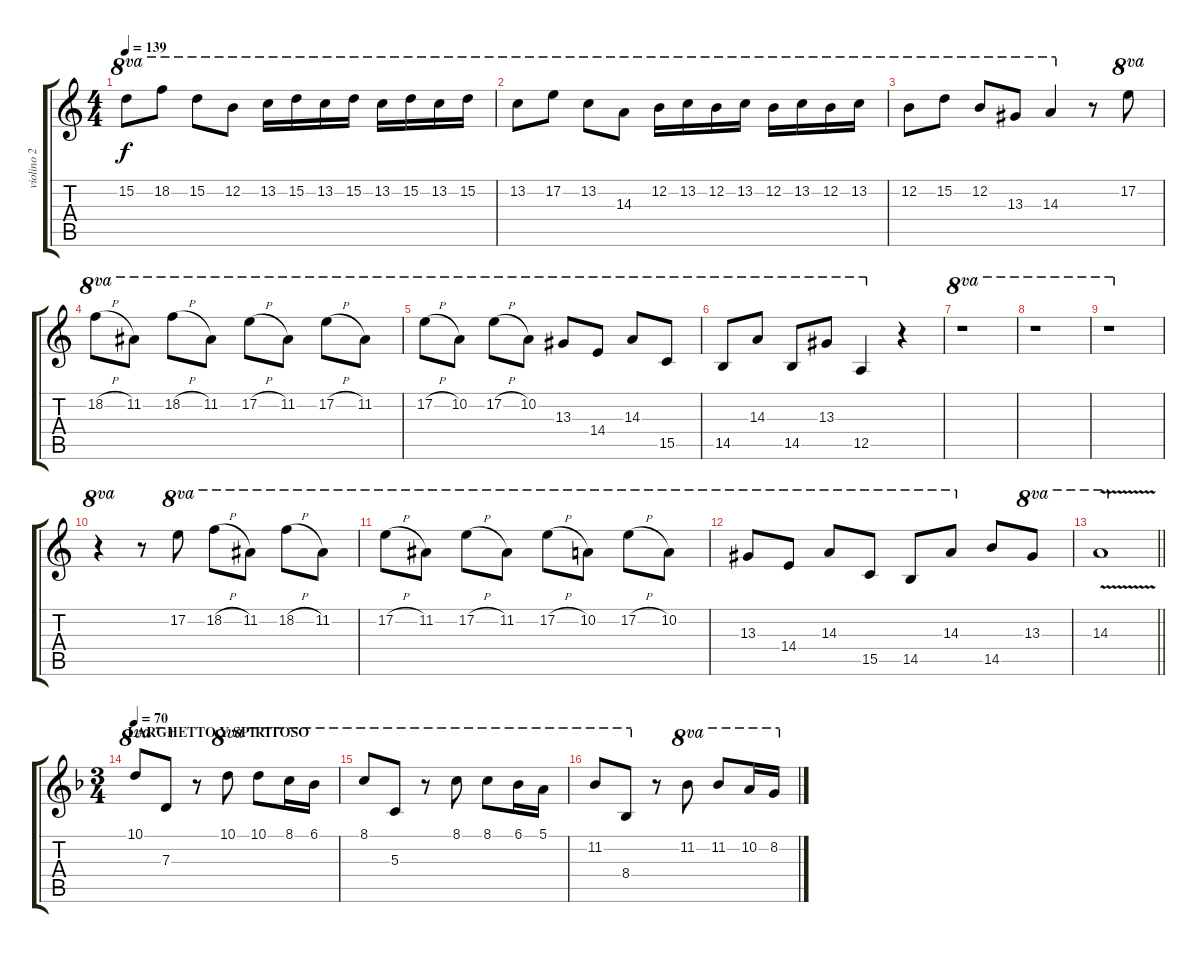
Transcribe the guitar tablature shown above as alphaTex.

\track ("violino 2" "violino 2") {instrument overdrivenguitar}
\staff {score tabs}
\tuning (E4 B3 G3 D3 A2 E2) {hide}
\ts (4 4)
\tempo 139
\clef g2
\ks aminor
15.2.8{ot 8va dy f} 18.2.8{ot 8va} 15.2.8{ot 8va} 12.2.8{ot 8va} 13.2.16{ot 8va} 15.2.16{ot 8va} 13.2.16{ot 8va} 15.2.16{ot 8va} 13.2.16{ot 8va} 15.2.16{ot 8va} 13.2.16{ot 8va} 15.2.16{ot 8va} |
13.2.8{ot 8va} 17.2.8{ot 8va} 13.2.8{ot 8va} 14.3.8{ot 8va} 12.2.16{ot 8va} 13.2.16{ot 8va} 12.2.16{ot 8va} 13.2.16{ot 8va} 12.2.16{ot 8va} 13.2.16{ot 8va} 12.2.16{ot 8va} 13.2.16{ot 8va} |
12.2.8{ot 8va} 15.2.8{ot 8va} 12.2.8{ot 8va} 13.3.8{ot 8va} 14.3.4{ot 8va} r.8 17.2.8{ot 8va} |
18.2{h}.8{ot 8va} 11.2.8{ot 8va} 18.2{h}.8{ot 8va} 11.2.8{ot 8va} 17.2{h}.8{ot 8va} 11.2.8{ot 8va} 17.2{h}.8{ot 8va} 11.2.8{ot 8va} |
17.2{h}.8{ot 8va} 10.2.8{ot 8va} 17.2{h}.8{ot 8va} 10.2.8{ot 8va} 13.3.8{ot 8va} 14.4.8{ot 8va} 14.3.8{ot 8va} 15.5.8{ot 8va} |
14.5.8{ot 8va} 14.3.8{ot 8va} 14.5.8{ot 8va} 13.3.8{ot 8va} 12.5.4{ot 8va} r.4 |
r.1{ot 8va} |
r.1{ot 8va} |
r.1{ot 8va} |
r.4{ot 8va} r.8 17.2.8{ot 8va} 18.2{h}.8{ot 8va} 11.2.8{ot 8va} 18.2{h}.8{ot 8va} 11.2.8{ot 8va} |
17.2{h}.8{ot 8va} 11.2.8{ot 8va} 17.2{h}.8{ot 8va} 11.2.8{ot 8va} 17.2{h}.8{ot 8va} 10.2.8{ot 8va} 17.2{h}.8{ot 8va} 10.2.8{ot 8va} |
13.3.8{ot 8va} 14.4.8{ot 8va} 14.3.8{ot 8va} 15.5.8{ot 8va} 14.5.8{ot 8va} 14.3.8{ot 8va} 14.5.8 13.3.8{ot 8va} |
\barLineRight lightlight
14.3{v}.1{ot 8va} |
\ts (3 4)
\section ("" "LARGHETTO Y SPIRITOSO")
\tempo 70
\ks dminor
10.1.8{ot 8va} 7.3.8{ot 8va} r.8 10.1.8{ot 8va} 10.1.8{ot 8va} 8.1.16{ot 8va} 6.1.16{ot 8va} |
8.1.8{ot 8va} 5.3.8{ot 8va} r.8{ot 8va} 8.1.8{ot 8va} 8.1.8{ot 8va} 6.1.16{ot 8va} 5.1.16{ot 8va} |
11.2.8{ot 8va} 8.4.8{ot 8va} r.8 11.2.8{ot 8va} 11.2.8{ot 8va} 10.2.16{ot 8va} 8.2.16{ot 8va}
